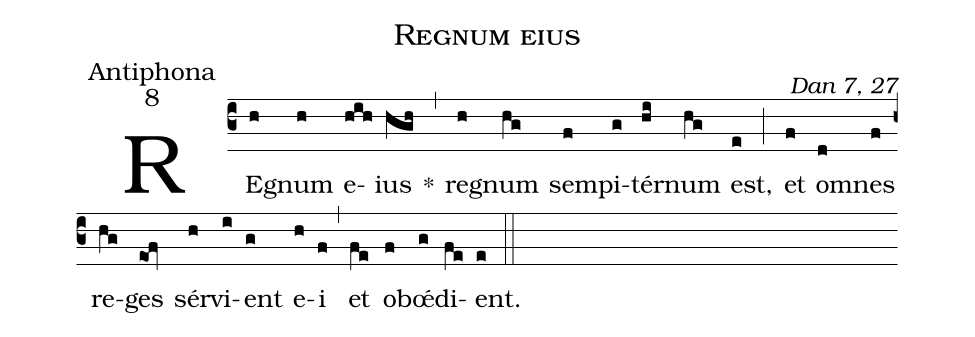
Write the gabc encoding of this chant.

name:Regnum eius;
office-part:Antiphona;
mode:8;
commentary:Dan 7, 27;
%%
(c3)
RE(h)gnum(h) e(hih)ius(hgh) *(,)
re(h)gnum(hg) sem(f)pi(g)tér(hi)num(hg) est,(e) (;)
et(f) om(d)nes(f) re(hg)ges(eof) sér(h)vi(i)ent(g) e(h)i(f) (,)
et(fe) o(f)bœ́(g)di(fe)ent.(e) (::)
